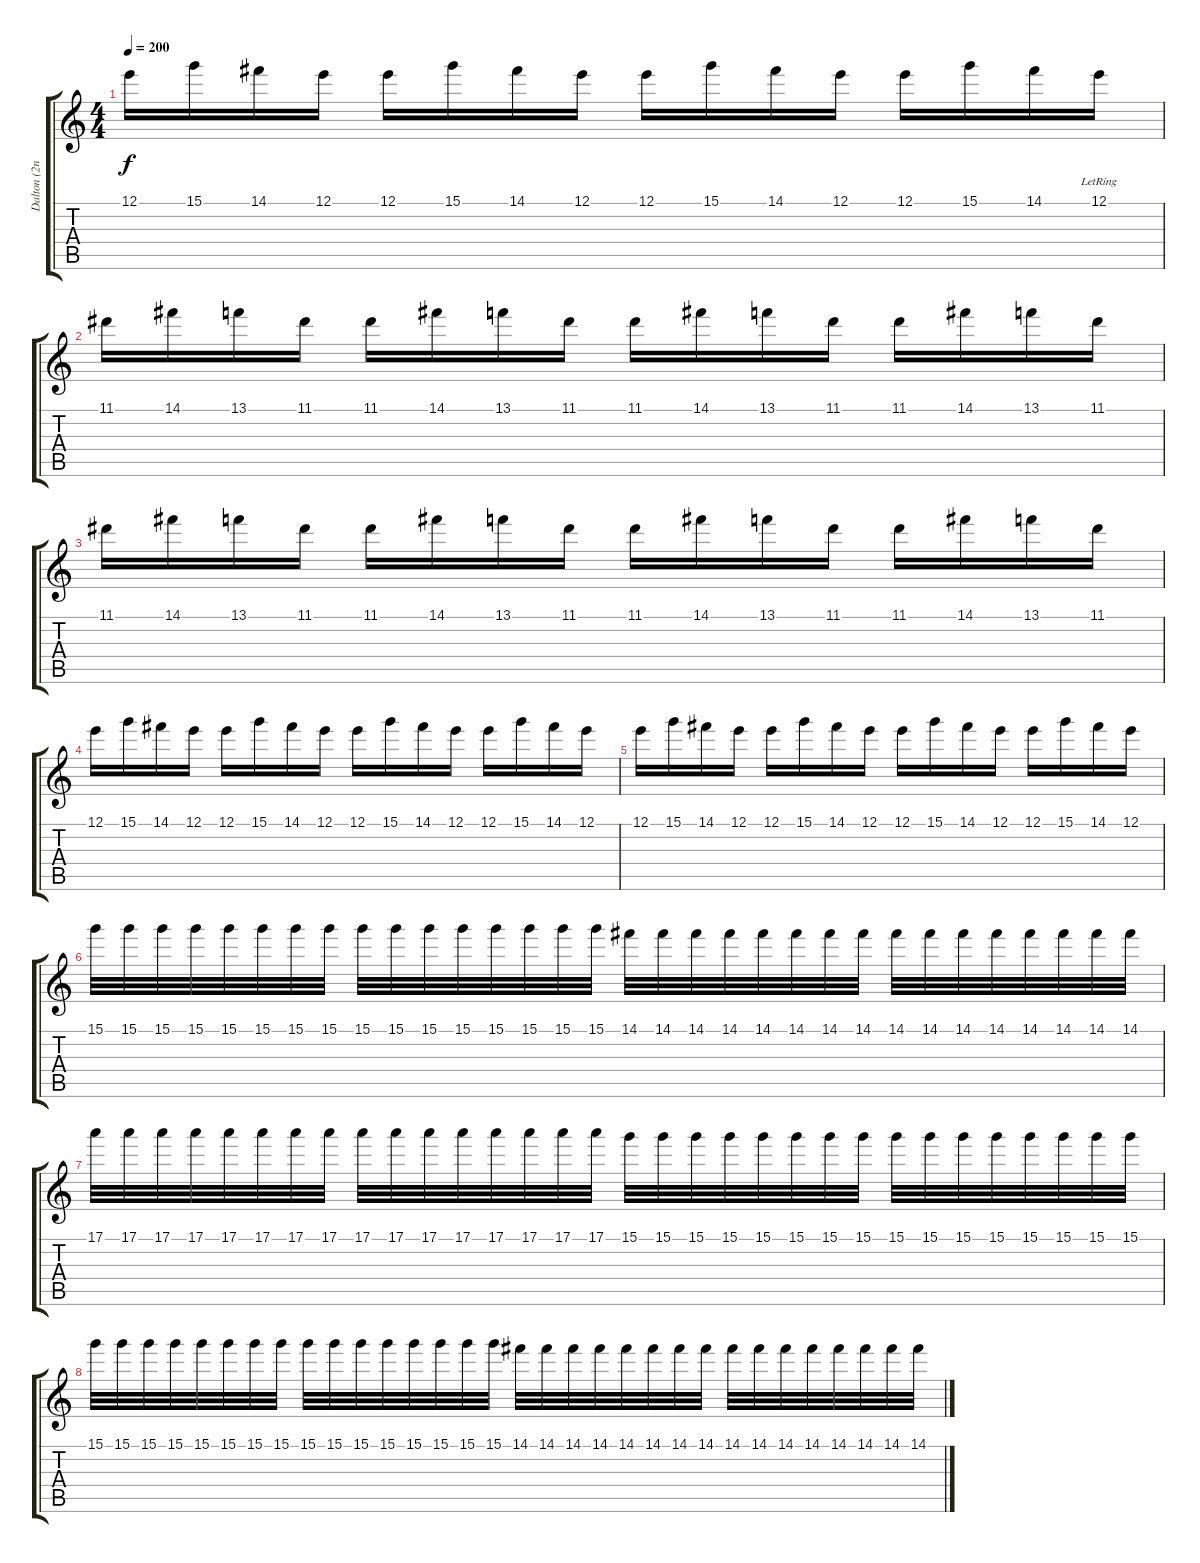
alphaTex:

\track ("Dalton (2nd Lead)" "Dalton (2n") {instrument distortionguitar}
\staff {score tabs}
\tuning (E4 B3 G3 D3 A2 E2) {hide}
\ts (4 4)
\tempo 200
\clef g2
\ks c
12.1.16{dy f} 15.1.16 14.1.16 12.1.16 12.1.16 15.1.16 14.1.16 12.1.16 12.1.16 15.1.16 14.1.16 12.1.16 12.1.16 15.1.16 14.1.16 12.1{lr}.16 |
11.1.16 14.1.16 13.1.16 11.1.16 11.1.16 14.1.16 13.1.16 11.1.16 11.1.16 14.1.16 13.1.16 11.1.16 11.1.16 14.1.16 13.1.16 11.1.16 |
11.1.16 14.1.16 13.1.16 11.1.16 11.1.16 14.1.16 13.1.16 11.1.16 11.1.16 14.1.16 13.1.16 11.1.16 11.1.16 14.1.16 13.1.16 11.1.16 |
12.1.16 15.1.16 14.1.16 12.1.16 12.1.16 15.1.16 14.1.16 12.1.16 12.1.16 15.1.16 14.1.16 12.1.16 12.1.16 15.1.16 14.1.16 12.1.16 |
12.1.16 15.1.16 14.1.16 12.1.16 12.1.16 15.1.16 14.1.16 12.1.16 12.1.16 15.1.16 14.1.16 12.1.16 12.1.16 15.1.16 14.1.16 12.1.16 |
15.1.32 15.1.32 15.1.32 15.1.32 15.1.32 15.1.32 15.1.32 15.1.32 15.1.32 15.1.32 15.1.32 15.1.32 15.1.32 15.1.32 15.1.32 15.1.32 14.1.32 14.1.32 14.1.32 14.1.32 14.1.32 14.1.32 14.1.32 14.1.32 14.1.32 14.1.32 14.1.32 14.1.32 14.1.32 14.1.32 14.1.32 14.1.32 |
17.1.32 17.1.32 17.1.32 17.1.32 17.1.32 17.1.32 17.1.32 17.1.32 17.1.32 17.1.32 17.1.32 17.1.32 17.1.32 17.1.32 17.1.32 17.1.32 15.1.32 15.1.32 15.1.32 15.1.32 15.1.32 15.1.32 15.1.32 15.1.32 15.1.32 15.1.32 15.1.32 15.1.32 15.1.32 15.1.32 15.1.32 15.1.32 |
15.1.32 15.1.32 15.1.32 15.1.32 15.1.32 15.1.32 15.1.32 15.1.32 15.1.32 15.1.32 15.1.32 15.1.32 15.1.32 15.1.32 15.1.32 15.1.32 14.1.32 14.1.32 14.1.32 14.1.32 14.1.32 14.1.32 14.1.32 14.1.32 14.1.32 14.1.32 14.1.32 14.1.32 14.1.32 14.1.32 14.1.32 14.1.32
